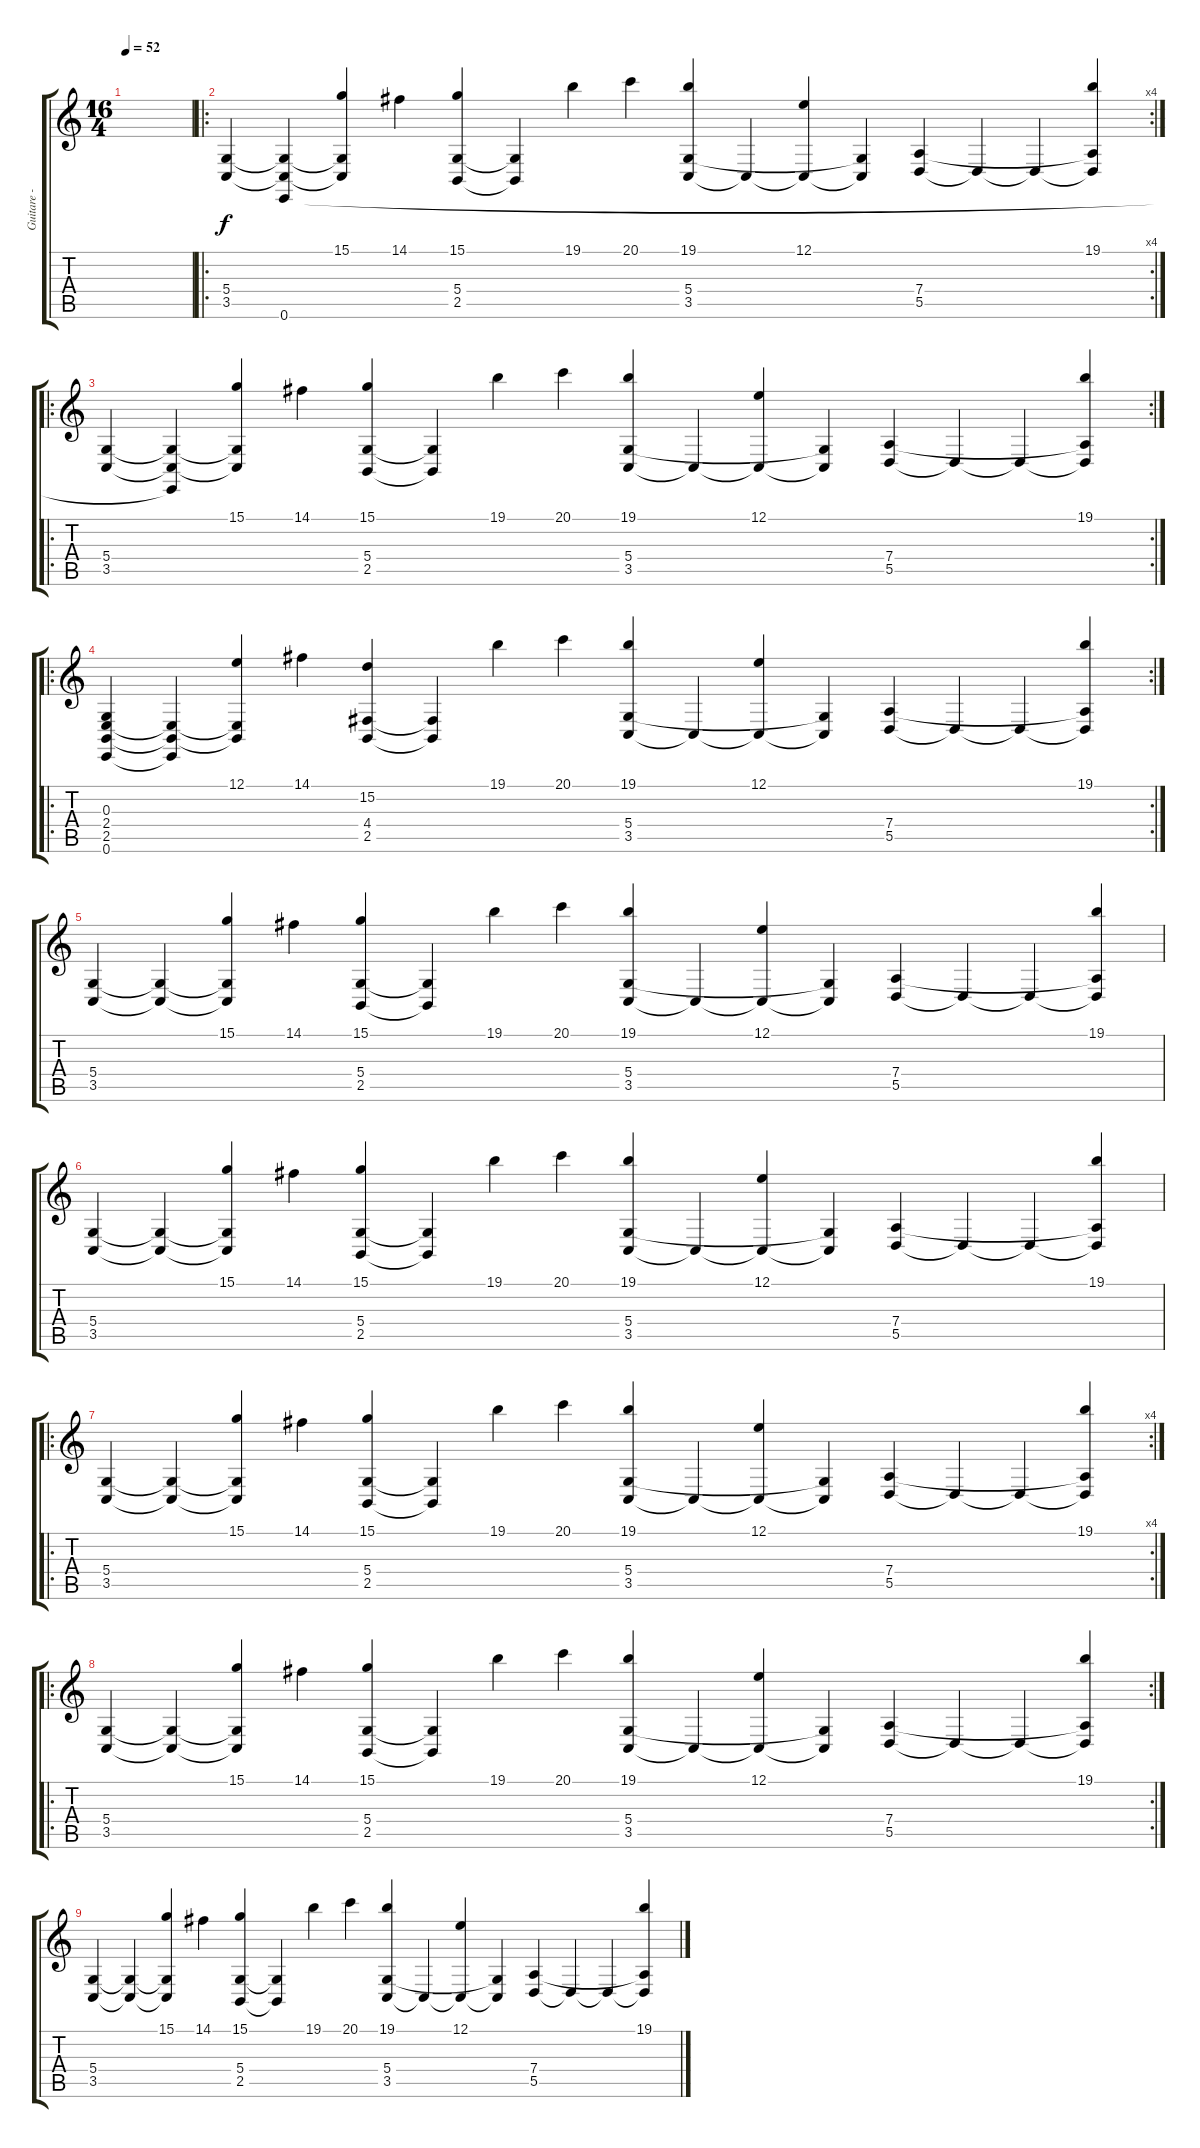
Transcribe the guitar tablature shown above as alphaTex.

\track ("Guitare - 1" "Guitare - ") {instrument electricpiano1}
\staff {score tabs}
\tuning (E4 B3 G3 D3 A2 E2) {hide}
\ts (16 4)
\tempo 52
\clef g2
\ks c
|
\ro
\rc 4
(5.4 3.5).4 (5.4{t} 3.5{t} 0.6).4 (15.1 5.4{t} 3.5{t}).4 14.1.4 (15.1 5.4 2.5).4 (5.4{t} 2.5{t}).4 19.1.4 20.1.4 (19.1 5.4 3.5).4 3.5{t}.4 (12.1 3.5{t}).4 (5.4{t} 3.5{t}).4 (7.4 5.5).4 5.5{t}.4 5.5{t}.4 (19.1 7.4{t} 5.5{t}).4 |
\ro
\rc 2
(5.4 3.5).4 (5.4{t} 3.5{t} 0.6{t}).4 (15.1 5.4{t} 3.5{t}).4 14.1.4 (15.1 5.4 2.5).4 (5.4{t} 2.5{t}).4 19.1.4 20.1.4 (19.1 5.4 3.5).4 3.5{t}.4 (12.1 3.5{t}).4 (5.4{t} 3.5{t}).4 (7.4 5.5).4 5.5{t}.4 5.5{t}.4 (19.1 7.4{t} 5.5{t}).4 |
\ro
\rc 2
(0.3 2.4 2.5 0.6).4 (2.4{t} 2.5{t} 0.6{t}).4 (12.1 2.4{t} 2.5{t}).4 14.1.4 (15.2 4.4 2.5).4 (4.4{t} 2.5{t}).4 19.1.4 20.1.4 (19.1 5.4 3.5).4 3.5{t}.4 (12.1 3.5{t}).4 (5.4{t} 3.5{t}).4 (7.4 5.5).4 5.5{t}.4 5.5{t}.4 (19.1 7.4{t} 5.5{t}).4 |
(5.4 3.5).4 (5.4{t} 3.5{t}).4 (15.1 5.4{t} 3.5{t}).4 14.1.4 (15.1 5.4 2.5).4 (5.4{t} 2.5{t}).4 19.1.4 20.1.4 (19.1 5.4 3.5).4 3.5{t}.4 (12.1 3.5{t}).4 (5.4{t} 3.5{t}).4 (7.4 5.5).4 5.5{t}.4 5.5{t}.4 (19.1 7.4{t} 5.5{t}).4 |
(5.4 3.5).4 (5.4{t} 3.5{t}).4 (15.1 5.4{t} 3.5{t}).4 14.1.4 (15.1 5.4 2.5).4 (5.4{t} 2.5{t}).4 19.1.4 20.1.4 (19.1 5.4 3.5).4 3.5{t}.4 (12.1 3.5{t}).4 (5.4{t} 3.5{t}).4 (7.4 5.5).4 5.5{t}.4 5.5{t}.4 (19.1 7.4{t} 5.5{t}).4 |
\ro
\rc 4
(5.4 3.5).4 (5.4{t} 3.5{t}).4 (15.1 5.4{t} 3.5{t}).4 14.1.4 (15.1 5.4 2.5).4 (5.4{t} 2.5{t}).4 19.1.4 20.1.4 (19.1 5.4 3.5).4 3.5{t}.4 (12.1 3.5{t}).4 (5.4{t} 3.5{t}).4 (7.4 5.5).4 5.5{t}.4 5.5{t}.4 (19.1 7.4{t} 5.5{t}).4 |
\ro
\rc 2
(5.4 3.5).4 (5.4{t} 3.5{t}).4 (15.1 5.4{t} 3.5{t}).4 14.1.4 (15.1 5.4 2.5).4 (5.4{t} 2.5{t}).4 19.1.4 20.1.4 (19.1 5.4 3.5).4 3.5{t}.4 (12.1 3.5{t}).4 (5.4{t} 3.5{t}).4 (7.4 5.5).4 5.5{t}.4 5.5{t}.4 (19.1 7.4{t} 5.5{t}).4 |
(5.4 3.5).4 (5.4{t} 3.5{t}).4 (15.1 5.4{t} 3.5{t}).4 14.1.4 (15.1 5.4 2.5).4 (5.4{t} 2.5{t}).4 19.1.4 20.1.4 (19.1 5.4 3.5).4 3.5{t}.4 (12.1 3.5{t}).4 (5.4{t} 3.5{t}).4 (7.4 5.5).4 5.5{t}.4 5.5{t}.4 (19.1 7.4{t} 5.5{t}).4
